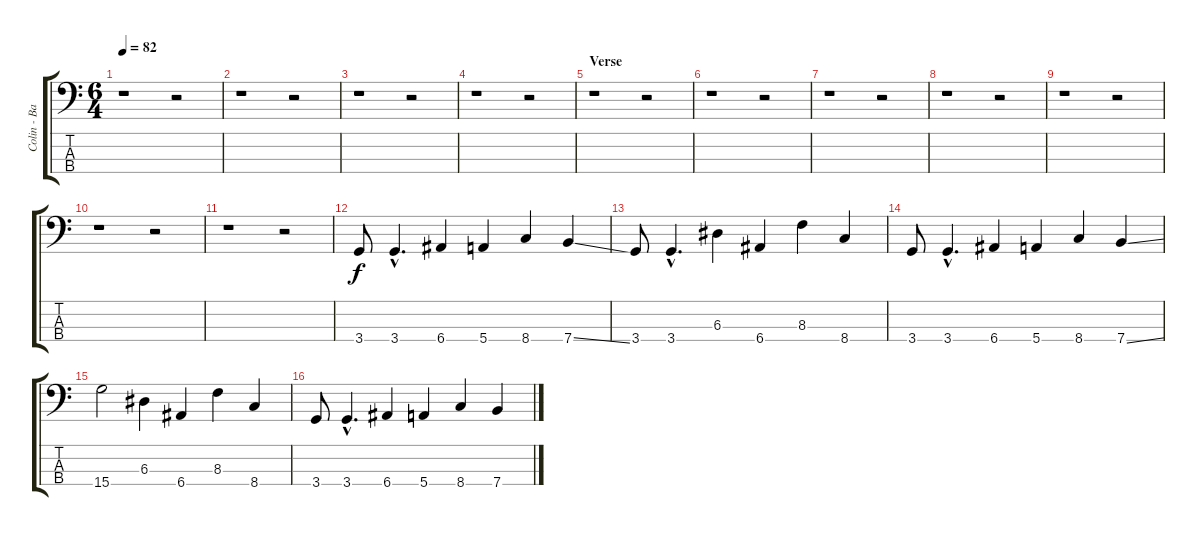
\track ("Colin - Bass" "Colin - Ba") {instrument electricbassfinger}
\staff {score tabs}
\tuning (G2 D2 A1 E1) {hide}
\ts (6 4)
\tempo 82
\clef f4
\ks c
r.1{dy f instrument electricbassfinger} r.2 |
r.1 r.2 |
r.1 r.2 |
r.1 r.2 |
\section ("" "Verse")
r.1 r.2 |
r.1 r.2 |
r.1 r.2 |
r.1 r.2 |
r.1 r.2 |
r.1 r.2 |
r.1 r.2 |
3.4.8 3.4{hac}.4{d} 6.4.4 5.4.4 8.4.4 7.4{ss}.4 |
3.4.8 3.4{hac}.4{d} 6.3.4 6.4.4 8.3.4 8.4.4 |
3.4.8 3.4{hac}.4{d} 6.4.4 5.4.4 8.4.4 7.4{ss}.4 |
15.4.2 6.3.4 6.4.4 8.3.4 8.4.4 |
3.4.8 3.4{hac}.4{d} 6.4.4 5.4.4 8.4.4 7.4{ss}.4
